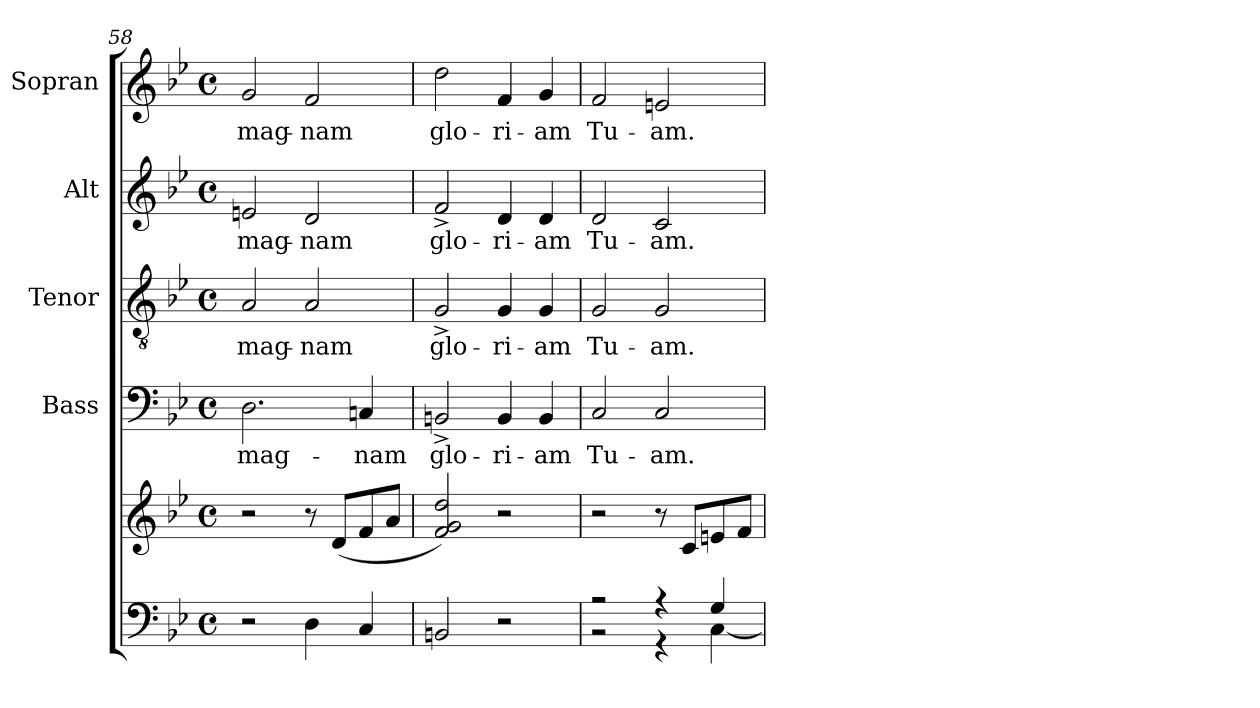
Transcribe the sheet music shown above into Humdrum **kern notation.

**kern	**kern	**kern	**text	**kern	**text	**kern	**text	**kern	**text
*part5	*part5	*part4	*part4	*part3	*part3	*part2	*part2	*part1	*part1
*staff6	*staff5	*staff4	*staff4	*staff3	*staff3	*staff2	*staff2	*staff1	*staff1
*	*	*I"Bass	*	*I"Tenor	*	*I"Alt	*	*I"Sopran	*
*	*	*I'B.	*	*I'T.	*	*I'A.	*	*I'S.	*
*clefF4	*clefG2	*clefF4	*	*clefGv2	*	*clefG2	*	*clefG2	*
*k[b-e-]	*k[b-e-]	*k[b-e-]	*	*k[b-e-]	*	*k[b-e-]	*	*k[b-e-]	*
*B-:	*B-:	*B-:	*	*B-:	*	*B-:	*	*B-:	*
*M4/4	*M4/4	*M4/4	*	*M4/4	*	*M4/4	*	*M4/4	*
*met(c)	*met(c)	*met(c)	*	*met(c)	*	*met(c)	*	*met(c)	*
=58	=58	=58	=58	=58	=58	=58	=58	=58	=58
!	!	!	!LO:LY:b	!	!LO:LY:b	!	!LO:LY:b	!	!LO:LY:b
2r	2r	2.D\	mag-	2A/	mag-	2en/	mag-	2g/	mag-
!	!	!	!	!	!LO:LY:b	!	!LO:LY:b	!	!LO:LY:b
4D\	8r	.	.	2A/	-nam	2d/	-nam	2f/	-nam
.	(>8d/L	.	.	.	.	.	.	.	.
!	!	!	!LO:LY:b	!	!	!	!	!	!
4C/	8f/	4Cn/	-nam	.	.	.	.	.	.
.	8a/J	.	.	.	.	.	.	.	.
=59	=59	=59	=59	=59	=59	=59	=59	=59	=59
!	!	!	!LO:LY:b	!	!LO:LY:b	!	!LO:LY:b	!	!LO:LY:b
2BBn/	2f/ 2g/ 2dd/)	2BBn^>/	glo-	2G^>/	glo-	2f^>/	glo-	2dd\	glo-
!	!	!	!LO:LY:b	!	!LO:LY:b	!	!LO:LY:b	!	!LO:LY:b
2r	2r	4BB/	-ri-	4G/	-ri-	4d/	-ri-	4f/	-ri-
!	!	!	!LO:LY:b	!	!LO:LY:b	!	!LO:LY:b	!	!LO:LY:b
.	.	4BB/	-am	4G/	-am	4d/	-am	4g/	-am
=60	=60	=60	=60	=60	=60	=60	=60	=60	=60
*^	*	*	*	*	*	*	*	*	*
!	!	!	!	!LO:LY:b	!	!LO:LY:b	!	!LO:LY:b	!	!LO:LY:b
2r	2r	2r	2C/	Tu-	2G/	Tu-	2d/	Tu-	2f/	Tu-
!	!	!	!	!LO:LY:b	!	!LO:LY:b	!	!LO:LY:b	!	!LO:LY:b
4r	4r	8r	2C/	-am.	2G/	-am.	2c/	-am.	2en/	-am.
.	.	8c/L	.	.	.	.	.	.	.	.
4G/	[<4C\	8en/	.	.	.	.	.	.	.	.
.	.	8f/J	.	.	.	.	.	.	.	.
*v	*v	*	*	*	*	*	*	*	*	*
=	=	=	=	=	=	=	=	=	=
*-	*-	*-	*-	*-	*-	*-	*-	*-	*-
